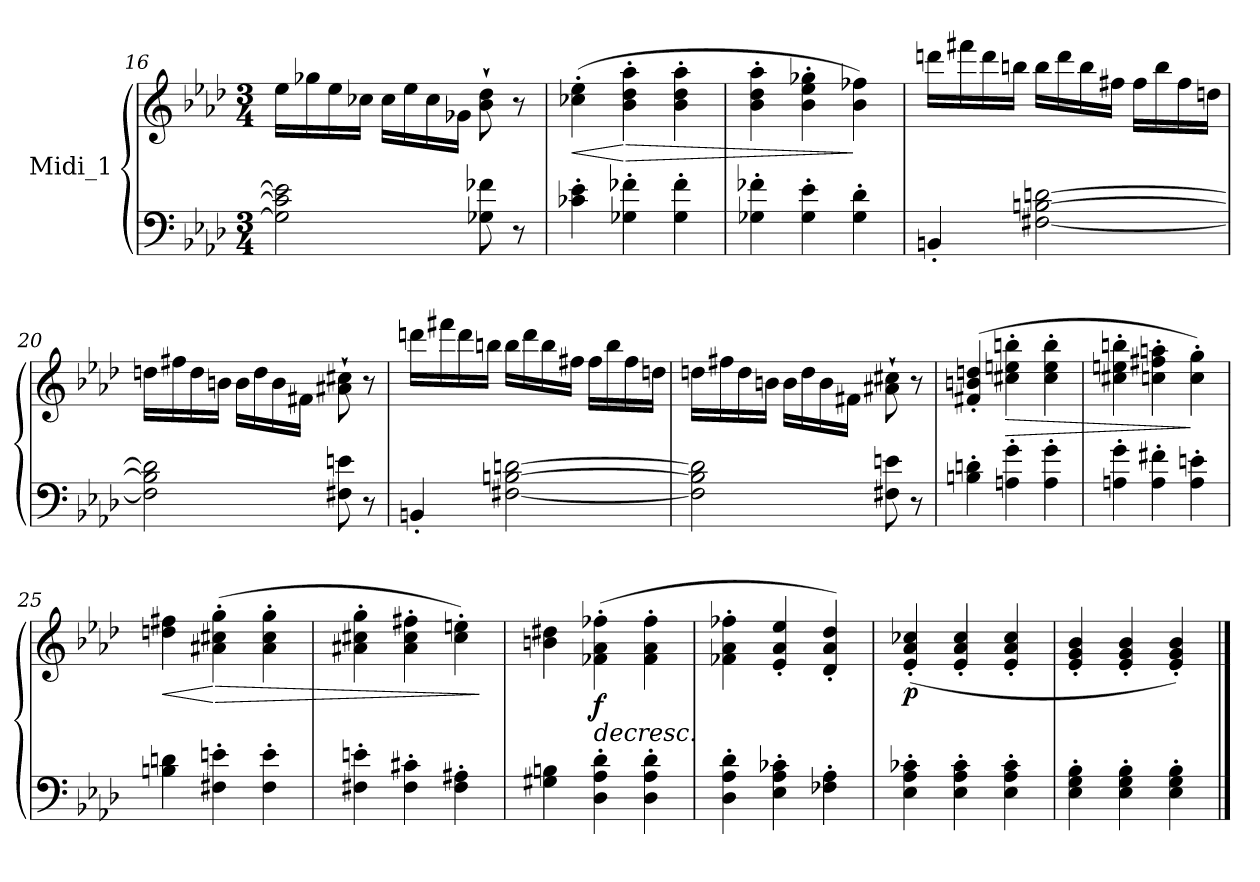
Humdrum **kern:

**kern	**kern	**dynam
*part1	*part1	*part1
*staff2	*staff1	*staff1/2
*I"Midi_1	*	*
!!LO:LB:g=z
*clefF4	*clefG2	*
*k[b-e-a-d-]	*k[b-e-a-d-]	*
*A-:	*A-:	*
*M3/4	*M3/4	*
=16	=16	=16
2G-\] 2c-\] 2e-\]	16ee-\LL	.
.	16gg-X\	.
.	16ee-\	.
.	16cc-X\JJ	.
.	16cc-\LL	.
.	16ee-\	.
.	16cc-\	.
.	16g-X\JJ	.
8G-X\ 8f-X\	8b-\` 8dd-\`	.
8r	8r	.
=17	=17	=17
!	!	!LO:HP:b
4c-X\' 4e-\'	(>4cc-X\' 4ee-\'	<
!	!	!LO:HP:n=1:b
4G-X\' 4f-X\'	4b-\' 4dd-\' 4aa-\'	[ >
4G-\' 4f-\'	4b-\' 4dd-\' 4aa-\'	.
=18	=18	=18
4G-X\' 4f-X\'	4b-\' 4dd-\' 4aa-\'	.
4G-\' 4e-\'	4b-\' 4ee-\' 4gg-X\'	.
4G-\' 4d-\'	4b-\ 4ff-X\)	]
=19	=19	=19
4BBn'/	16dddn\LL	.
.	16fff#X\	.
.	16ddd\	.
.	16bbn\JJ	.
[2F#X\ [2Bn\ [2dn\	16bb\LL	.
.	16ddd\	.
.	16bb\	.
.	16ff#X\JJ	.
.	16ff#\LL	.
.	16bb\	.
.	16ff#\	.
.	16ddn\JJ	.
!!LO:LB:g=z
=20	=20	=20
2F#\] 2B\] 2d\]	16ddn\LL	.
.	16ff#X\	.
.	16dd\	.
.	16bn\JJ	.
.	16b\LL	.
.	16dd\	.
.	16b\	.
.	16f#X\JJ	.
8F#X\ 8en\	8a#X\` 8cc#X\`	.
8r	8r	.
=21	=21	=21
4BBn'/	16dddn\LL	.
.	16fff#X\	.
.	16ddd\	.
.	16bbn\JJ	.
[2F#X\ [2Bn\ [2dn\	16bb\LL	.
.	16ddd\	.
.	16bb\	.
.	16ff#X\JJ	.
.	16ff#\LL	.
.	16bb\	.
.	16ff#\	.
.	16ddn\JJ	.
=22	=22	=22
2F#\] 2B\] 2d\]	16ddn\LL	.
.	16ff#X\	.
.	16dd\	.
.	16bn\JJ	.
.	16b\LL	.
.	16dd\	.
.	16b\	.
.	16f#X\JJ	.
8F#X\ 8en\	8a#X\` 8cc#X\`	.
8r	8r	.
!!LO:PB:g=z
=23	=23	=23
4Bn\' 4dn\'	(>4f#X/' 4bn/' 4ddn/'	.
!	!	!LO:HP:b
4An\' 4g\'	4cc#X\' 4een\' 4bbn\'	>
4A\' 4g\'	4cc#\' 4ee\' 4bb\'	.
=24	=24	=24
4An\' 4g\'	4cc#X\' 4een\' 4bbn\'	.
4A\' 4f#X\'	4ccn\' 4ff#X\' 4aan\'	.
4A\' 4en\'	4cc\' 4gg\')	]
=25	=25	=25
!	!	!LO:HP:b
4Bn\ 4dn\	4ddn\ 4ff#X\	<
!	!	!LO:HP:n=1:b
4F#X\' 4en\'	(>4a#X\' 4cc#X\' 4gg\'	[ >
4F#\' 4e\'	4a#\' 4cc#\' 4gg\'	.
=26	=26	=26
4F#X\' 4en\'	4a#X\' 4cc#X\' 4gg\'	.
4F#\' 4c#X\'	4a#\' 4cc#\' 4ff#X\'	.
4F#\' 4A#X\'	4cc#\' 4een\')	.
.	.	]
=27	=27	=27
4G#X\ 4Bn\	4bn\ 4dd#X\	.
!	!LO:TX:b:i:t=decresc.	!
!	!	!LO:DY:b
4D-i\' 4A-i\' 4d-i\'	(>4f-X\' 4a-\' 4ff-X\'	f
4D-\' 4A-\' 4d-\'	4f-\' 4a-\' 4ff-\'	.
=28	=28	=28
4D-\' 4A-\' 4d-\'	4f-X\' 4a-\' 4ff-X\'	.
4E-\' 4A-\' 4c-X\'	4e-/' 4a-/' 4ee-/'	.
4F-X\' 4A-\'	4d-/' 4a-/' 4dd-/')	.
=29	=29	=29
!	!	!LO:DY:b
4E-\' 4A-\' 4c-X\'	(>4e-/' 4a-/' 4cc-X/'	p
4E-\' 4A-\' 4c-\'	4e-/' 4a-/' 4cc-/'	.
4E-\' 4A-\' 4c-\'	4e-/' 4a-/' 4cc-/'	.
=30	=30	=30
4E-\' 4G\' 4B-\'	4e-/' 4g/' 4b-/'	.
4E-\' 4G\' 4B-\'	4e-/' 4g/' 4b-/'	.
4E-\' 4G\' 4B-\'	4e-/' 4g/' 4b-/')	.
==	==	==
*-	*-	*-
